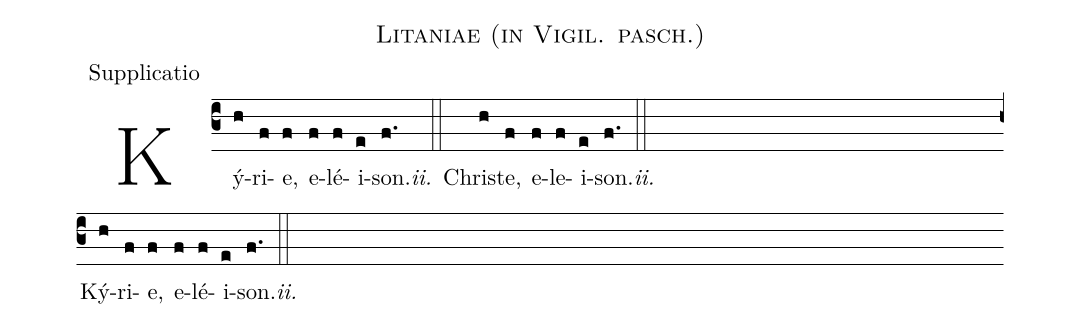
name:Litaniae (in Vigil. pasch.);
office-part:Supplicatio;
%%
(c3) Ký(h)ri(f)e,(f) e(f)lé(f)i(e)son.<i>ii.</i>(f.) (::) Chri(h)ste,(f) e(f)le(f)i(e)son.<i>ii.</i>(f.) (::Z) Ký(h)ri(f)e,(f) e(f)lé(f)i(e)son.<i>ii.</i>(f.) (::)
